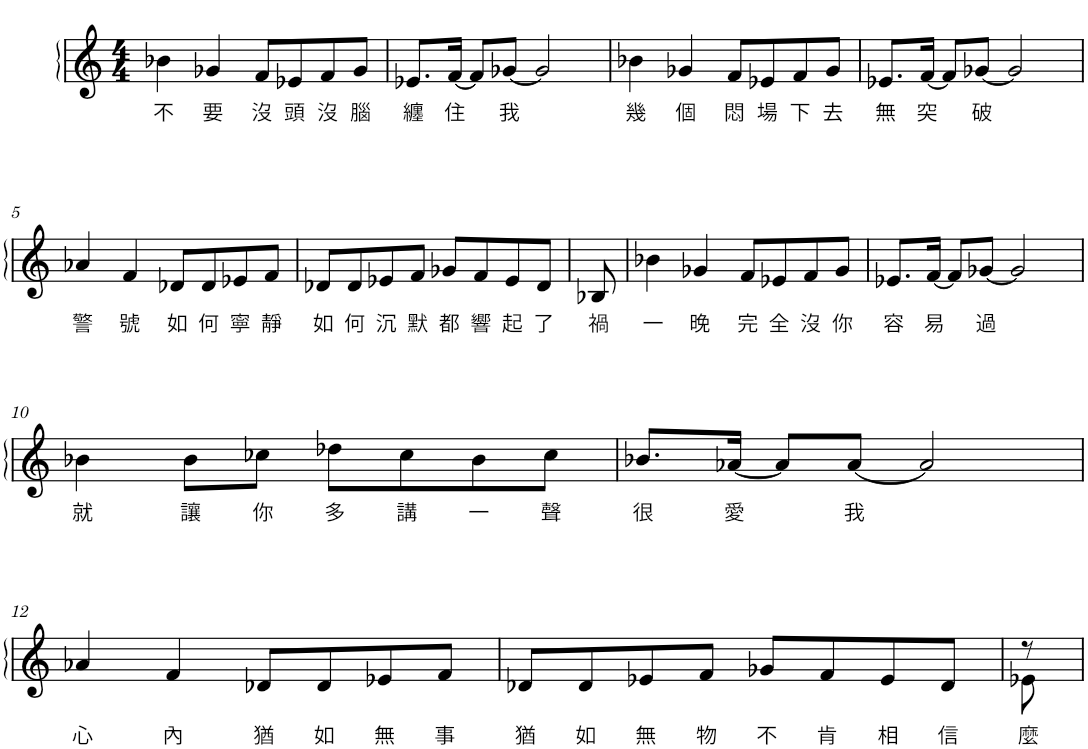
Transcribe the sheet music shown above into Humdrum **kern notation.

**kern	**text
*part1	*part1
*staff1	*staff1
*I"Piano	*
*I'Pno	*
*clefG2	*
*k[]	*
*M4/4	*
=1	=1
!	!LO:LY:b
4b-X\	不
!	!LO:LY:b
4g-X/	要
!	!LO:LY:b
8f/L	沒
!	!LO:LY:b
8e-X/	頭
!	!LO:LY:b
8f/	沒
!	!LO:LY:b
8g-/J	腦
=2	=2
!	!LO:LY:b
8.e-X/L	纏
!	!LO:LY:b
[<16f/Jk	住
8f/L]	.
!	!LO:LY:b
[<8g-X/J	我
2g-/]	.
=3	=3
!	!LO:LY:b
4b-X\	幾
!	!LO:LY:b
4g-X/	個
!	!LO:LY:b
8f/L	悶
!	!LO:LY:b
8e-X/	場
!	!LO:LY:b
8f/	下
!	!LO:LY:b
8g-/J	去
=4	=4
!	!LO:LY:b
8.e-X/L	無
!	!LO:LY:b
[<16f/Jk	突
8f/L]	.
!	!LO:LY:b
[<8g-X/J	破
2g-/]	.
!!LO:LB:g=z
=5	=5
!	!LO:LY:b
4a-X/	警
!	!LO:LY:b
4f/	號
!	!LO:LY:b
8d-X/L	如
!	!LO:LY:b
8d-/	何
!	!LO:LY:b
8e-X/	寧
!	!LO:LY:b
8f/J	靜
=6	=6
!	!LO:LY:b
8d-X/L	如
!	!LO:LY:b
8d-/	何
!	!LO:LY:b
8e-X/	沉
!	!LO:LY:b
8f/J	默
!	!LO:LY:b
8g-X/L	都
!	!LO:LY:b
8f/	響
!	!LO:LY:b
8e-/	起
!	!LO:LY:b
8d-/J	了
=7	=7
!	!LO:LY:b
8B-X/	禍
=8	=8
!	!LO:LY:b
4b-X\	一
!	!LO:LY:b
4g-X/	晚
!	!LO:LY:b
8f/L	完
!	!LO:LY:b
8e-X/	全
!	!LO:LY:b
8f/	沒
!	!LO:LY:b
8g-/J	你
=9	=9
!	!LO:LY:b
8.e-X/L	容
!	!LO:LY:b
[<16f/Jk	易
8f/L]	.
!	!LO:LY:b
[<8g-X/J	過
2g-/]	.
!!LO:LB:g=z
=10	=10
!	!LO:LY:b
4b-X\	就
!	!LO:LY:b
8b-\L	讓
!	!LO:LY:b
8cc-X\J	你
!	!LO:LY:b
8dd-X\L	多
!	!LO:LY:b
8cc-\	講
!	!LO:LY:b
8b-\	一
!	!LO:LY:b
8cc-\J	聲
=11	=11
!	!LO:LY:b
8.b-X/L	很
!	!LO:LY:b
[<16a-X/Jk	愛
8a-/L]	.
!	!LO:LY:b
[<8a-/J	我
2a-/]	.
!!LO:LB:g=z
=12	=12
!	!LO:LY:b
4a-X/	心
!	!LO:LY:b
4f/	內
!	!LO:LY:b
8d-X/L	猶
!	!LO:LY:b
8d-/	如
!	!LO:LY:b
8e-X/	無
!	!LO:LY:b
8f/J	事
=13	=13
!	!LO:LY:b
8d-X/L	猶
!	!LO:LY:b
8d-/	如
!	!LO:LY:b
8e-X/	無
!	!LO:LY:b
8f/J	物
!	!LO:LY:b
8g-X/L	不
!	!LO:LY:b
8f/	肯
!	!LO:LY:b
8e-/	相
!	!LO:LY:b
8d-/J	信
=14	=14
*^	*
!	!	!LO:LY:b
8r	8e-X\	麼
*v	*v	*
=	=
*-	*-
